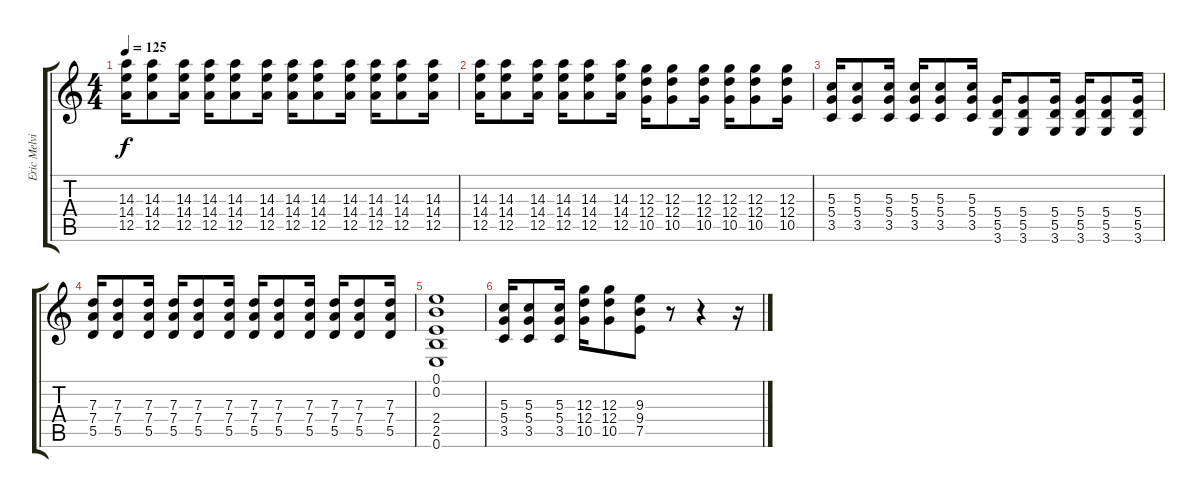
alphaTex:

\track ("Eric Melvin" "Eric Melvi") {instrument overdrivenguitar}
\staff {score tabs}
\tuning (E4 B3 G3 D3 A2 E2) {hide}
\ts (4 4)
\tempo 125
\clef g2
\ks c
(14.3 14.4 12.5).16{dy f} (14.3 14.4 12.5).8 (14.3 14.4 12.5).16 (14.3 14.4 12.5).16 (14.3 14.4 12.5).8 (14.3 14.4 12.5).16 (14.3 14.4 12.5).16 (14.3 14.4 12.5).8 (14.3 14.4 12.5).16 (14.3 14.4 12.5).16 (14.3 14.4 12.5).8 (14.3 14.4 12.5).16 |
(14.3 14.4 12.5).16 (14.3 14.4 12.5).8 (14.3 14.4 12.5).16 (14.3 14.4 12.5).16 (14.3 14.4 12.5).8 (14.3 14.4 12.5).16 (12.3 12.4 10.5).16 (12.3 12.4 10.5).8 (12.3 12.4 10.5).16 (12.3 12.4 10.5).16 (12.3 12.4 10.5).8 (12.3 12.4 10.5).16 |
(5.3 5.4 3.5).16 (5.3 5.4 3.5).8 (5.3 5.4 3.5).16 (5.3 5.4 3.5).16 (5.3 5.4 3.5).8 (5.3 5.4 3.5).16 (5.4 5.5 3.6).16 (5.4 5.5 3.6).8 (5.4 5.5 3.6).16 (5.4 5.5 3.6).16 (5.4 5.5 3.6).8 (5.4 5.5 3.6).16 |
(7.3 7.4 5.5).16 (7.3 7.4 5.5).8 (7.3 7.4 5.5).16 (7.3 7.4 5.5).16 (7.3 7.4 5.5).8 (7.3 7.4 5.5).16 (7.3 7.4 5.5).16 (7.3 7.4 5.5).8 (7.3 7.4 5.5).16 (7.3 7.4 5.5).16 (7.3 7.4 5.5).8 (7.3 7.4 5.5).16 |
(0.1 0.2 2.4 2.5 0.6).1 |
(5.3 5.4 3.5).16 (5.3 5.4 3.5).8 (5.3 5.4 3.5).16 (12.3 12.4 10.5).16 (12.3 12.4 10.5).8 (9.3 9.4 7.5).8 r.8 r.4 r.16
